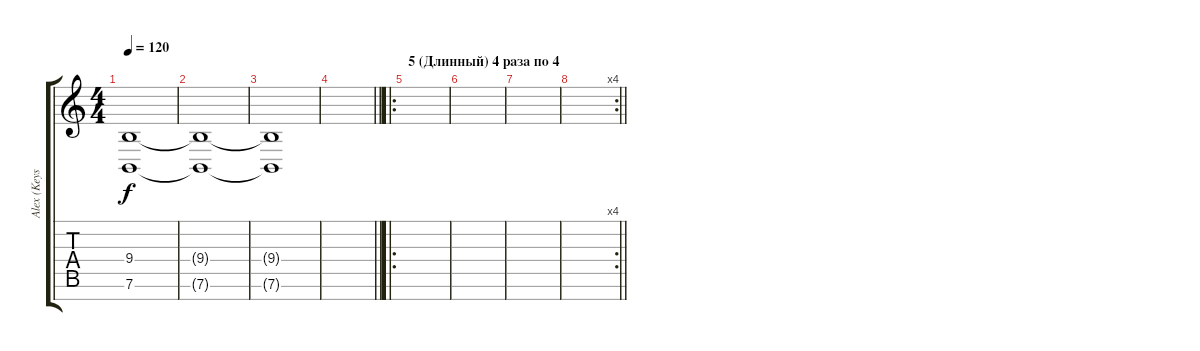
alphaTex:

\track ("Alex (Keys)" "Alex (Keys") {instrument lead2sawtooth}
\staff {score tabs}
\tuning (E4 B3 G3 D3 A2 E2 B1) {hide}
\ts (4 4)
\tempo 120
\clef g2
\ks c
(9.4{t} 7.6{t}).1{dy f} |
(9.4{t} 7.6{t}).1 |
(9.4{t} 7.6{t}).1 |
\barLineRight lightlight
|
\ro
\section ("" "5 (Длинный) 4 раза по 4")
|
|
|
\rc 4
\barLineRight lightlight
